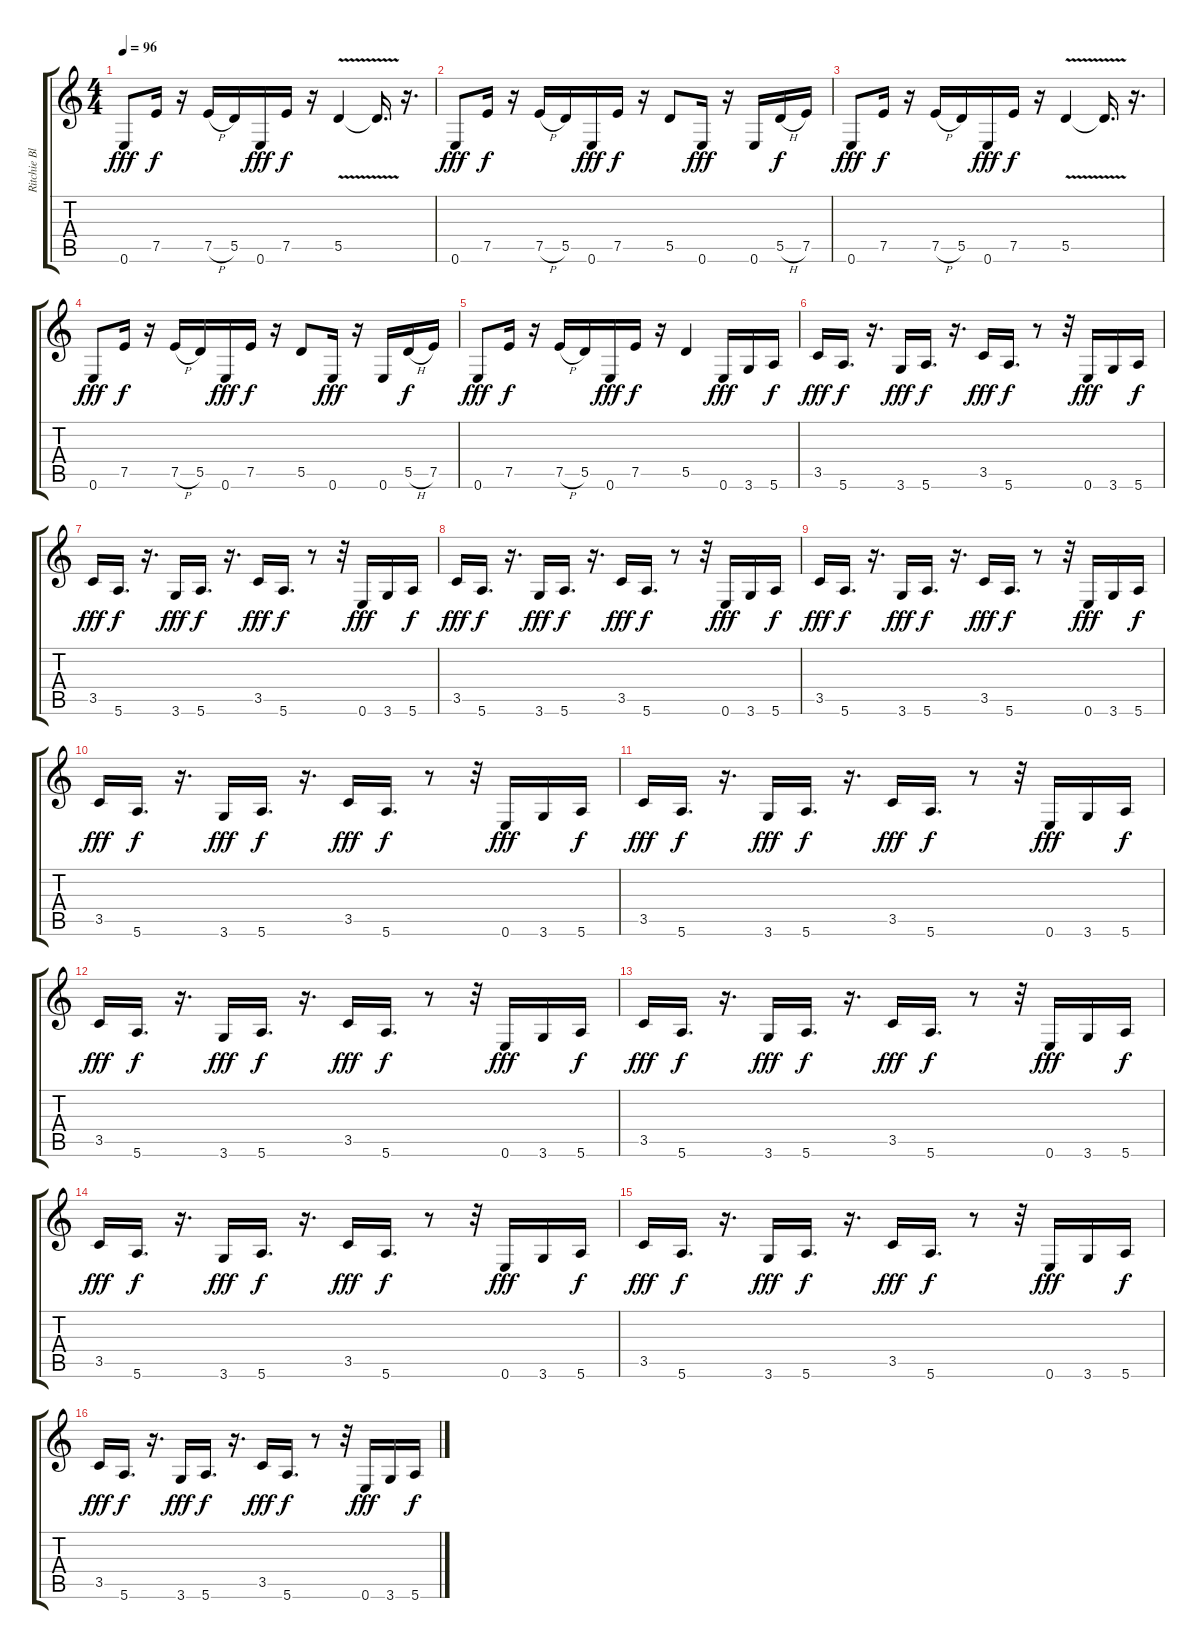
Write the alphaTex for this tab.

\track ("Ritchie Blackmore" "Ritchie Bl") {instrument distortionguitar}
\staff {score tabs}
\tuning (E4 B3 G3 D3 A2 E2) {hide}
\ts (4 4)
\tempo 96
\clef g2
\ks c
0.6.8{dy fff} 7.5.16{dy f} r.16 7.5{h}.16 5.5.16 0.6.16{dy fff} 7.5.16{dy f} r.16 5.5{v}.4 5.5{t}.16{d} r.16{d} |
0.6.8{dy fff} 7.5.16{dy f} r.16 7.5{h}.16 5.5.16 0.6.16{dy fff} 7.5.16{dy f} r.16 5.5.8 0.6.16{dy fff} r.16 0.6.16 5.5{h}.16{dy f} 7.5.16 |
0.6.8{dy fff} 7.5.16{dy f} r.16 7.5{h}.16 5.5.16 0.6.16{dy fff} 7.5.16{dy f} r.16 5.5{v}.4 5.5{t}.16{d} r.16{d} |
0.6.8{dy fff} 7.5.16{dy f} r.16 7.5{h}.16 5.5.16 0.6.16{dy fff} 7.5.16{dy f} r.16 5.5.8 0.6.16{dy fff} r.16 0.6.16 5.5{h}.16{dy f} 7.5.16 |
0.6.8{dy fff} 7.5.16{dy f} r.16 7.5{h}.16 5.5.16 0.6.16{dy fff} 7.5.16{dy f} r.16 5.5.4 0.6.16{dy fff} 3.6.16 5.6.16{dy f} |
3.5.16{dy fff} 5.6.16{d dy f} r.16{d} 3.6.16{dy fff} 5.6.16{d dy f} r.16{d} 3.5.16{dy fff} 5.6.16{d dy f} r.8 r.32 0.6.16{dy fff} 3.6.16 5.6.16{dy f} |
3.5.16{dy fff} 5.6.16{d dy f} r.16{d} 3.6.16{dy fff} 5.6.16{d dy f} r.16{d} 3.5.16{dy fff} 5.6.16{d dy f} r.8 r.32 0.6.16{dy fff} 3.6.16 5.6.16{dy f} |
3.5.16{dy fff} 5.6.16{d dy f} r.16{d} 3.6.16{dy fff} 5.6.16{d dy f} r.16{d} 3.5.16{dy fff} 5.6.16{d dy f} r.8 r.32 0.6.16{dy fff} 3.6.16 5.6.16{dy f} |
3.5.16{dy fff} 5.6.16{d dy f} r.16{d} 3.6.16{dy fff} 5.6.16{d dy f} r.16{d} 3.5.16{dy fff} 5.6.16{d dy f} r.8 r.32 0.6.16{dy fff} 3.6.16 5.6.16{dy f} |
3.5.16{dy fff} 5.6.16{d dy f} r.16{d} 3.6.16{dy fff} 5.6.16{d dy f} r.16{d} 3.5.16{dy fff} 5.6.16{d dy f} r.8 r.32 0.6.16{dy fff} 3.6.16 5.6.16{dy f} |
3.5.16{dy fff} 5.6.16{d dy f} r.16{d} 3.6.16{dy fff} 5.6.16{d dy f} r.16{d} 3.5.16{dy fff} 5.6.16{d dy f} r.8 r.32 0.6.16{dy fff} 3.6.16 5.6.16{dy f} |
3.5.16{dy fff} 5.6.16{d dy f} r.16{d} 3.6.16{dy fff} 5.6.16{d dy f} r.16{d} 3.5.16{dy fff} 5.6.16{d dy f} r.8 r.32 0.6.16{dy fff} 3.6.16 5.6.16{dy f} |
3.5.16{dy fff} 5.6.16{d dy f} r.16{d} 3.6.16{dy fff} 5.6.16{d dy f} r.16{d} 3.5.16{dy fff} 5.6.16{d dy f} r.8 r.32 0.6.16{dy fff} 3.6.16 5.6.16{dy f} |
3.5.16{dy fff} 5.6.16{d dy f} r.16{d} 3.6.16{dy fff} 5.6.16{d dy f} r.16{d} 3.5.16{dy fff} 5.6.16{d dy f} r.8 r.32 0.6.16{dy fff} 3.6.16 5.6.16{dy f} |
3.5.16{dy fff} 5.6.16{d dy f} r.16{d} 3.6.16{dy fff} 5.6.16{d dy f} r.16{d} 3.5.16{dy fff} 5.6.16{d dy f} r.8 r.32 0.6.16{dy fff} 3.6.16 5.6.16{dy f} |
3.5.16{dy fff} 5.6.16{d dy f} r.16{d} 3.6.16{dy fff} 5.6.16{d dy f} r.16{d} 3.5.16{dy fff} 5.6.16{d dy f} r.8 r.32 0.6.16{dy fff} 3.6.16 5.6.16{dy f}
